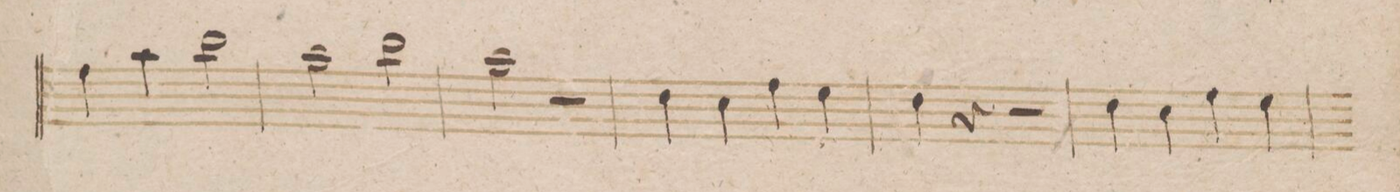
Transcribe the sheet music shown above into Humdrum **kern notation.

**kern	**dynam
*I"Oboe 1mo	*
*clefG2	*
*k[b-]	*
*met(c|)	*
*M2/2	*
4ff\	.
4aa\	.
2bb-\	.
=19	=19
2aa\	.
2bb-\	.
=20	=20
2aa\	.
2r	.
=21	=21
4dd\	.
4cc\	.
4ff\	.
4ee\	.
=22	=22
4dd\	.
4r	.
2r	.
=23	=23
4dd\	.
4cc\	.
4ff\	.
4ee\	.
=24	=24
*-	*-
